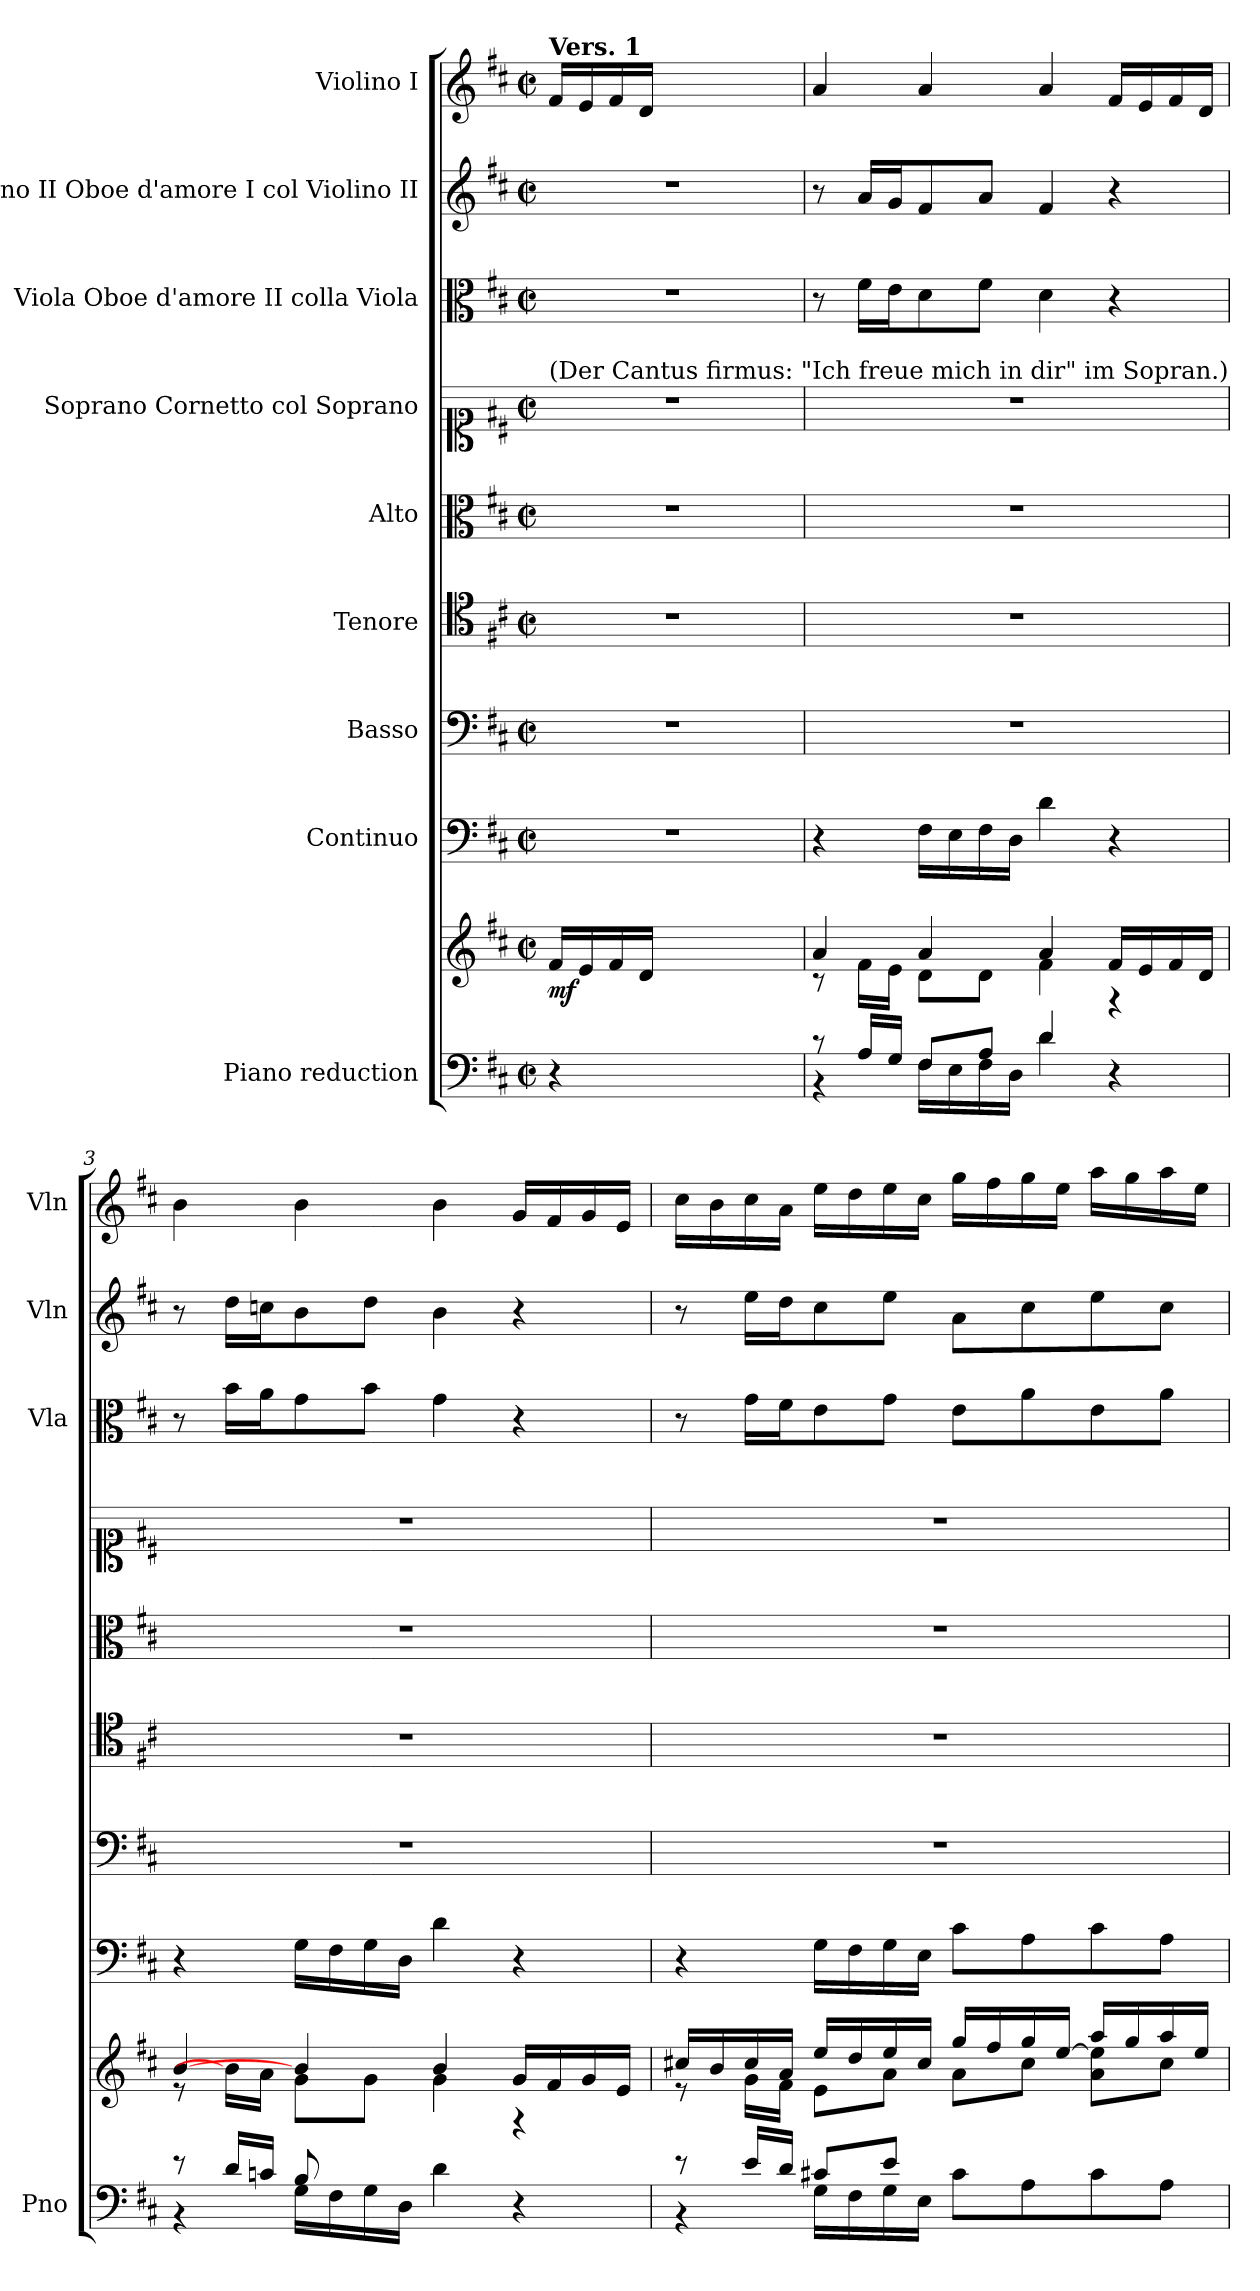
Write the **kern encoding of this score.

**kern	**kern	**dynam	**kern	**kern	**kern	**kern	**kern	**kern	**kern	**kern
*part9	*part9	*part9	*part8	*part7	*part6	*part5	*part4	*part3	*part2	*part1
*staff10	*staff9	*staff9/10	*staff8	*staff7	*staff6	*staff5	*staff4	*staff3	*staff2	*staff1
*I"Piano reduction	*	*	*I"Continuo	*I"Basso	*I"Tenore	*I"Alto	*I"Soprano Cornetto col Soprano	*I"Viola Oboe d'amore II colla Viola	*I"Violino II Oboe d'amore I col Violino II	*I"Violino I
*I'Pno	*	*	*	*	*	*	*	*I'Vla	*I'Vln	*I'Vln
*stria5	*stria5	*	*	*	*	*	*	*	*	*
*clefF4	*clefG2	*	*clefF4	*clefF4	*clefC4	*clefC3	*clefC1	*clefC3	*clefG2	*clefG2
*k[f#c#]	*k[f#c#]	*	*k[f#c#]	*k[f#c#]	*k[f#c#]	*k[f#c#]	*k[f#c#]	*k[f#c#]	*k[f#c#]	*k[f#c#]
*M2/2	*M2/2	*	*M2/2	*M2/2	*M2/2	*M2/2	*M2/2	*M2/2	*M2/2	*M2/2
*met(c|)	*met(c|)	*	*met(c|)	*met(c|)	*met(c|)	*met(c|)	*met(c|)	*met(c|)	*met(c|)	*met(c|)
=1	=1	=1	=1	=1	=1	=1	=1	=1	=1	=1
!	!	!	!	!	!	!	!	!	!	!LO:TX:a:B:t=Vers. 1
!	!	!	!	!	!	!	!LO:TX:a:t=(Der Cantus firmus&colon; "Ich freue mich in dir" im Sopran.)	!	!	!
!	!	!LO:DY:b	!	!	!	!	!	!	!	!
4r	16f#/LL	mf	1r	1r	1r	1r	1r	1r	1r	16f#/LL
.	16e/	.	.	.	.	.	.	.	.	16e/
.	16f#/	.	.	.	.	.	.	.	.	16f#/
.	16d/JJ	.	.	.	.	.	.	.	.	16d/JJ
2.ryy	2.ryy	.	.	.	.	.	.	.	.	2.ryy
=2	=2	=2	=2	=2	=2	=2	=2	=2	=2	=2
*^	*^	*	*	*	*	*	*	*	*	*
8r	4r	4a/	8r	.	4r	1r	1r	1r	1r	8r	8r	4a/
16A/LL	.	.	16f#\LL	.	.	.	.	.	.	16f#\LL	16a/LL	.
16G/JJ	.	.	16e\JJ	.	.	.	.	.	.	16e\J	16g/J	.
8F#/L	16F#\LL	4a/	8d\L	.	16F#\LL	.	.	.	.	8d\	8f#/	4a/
.	16E\	.	.	.	16E\	.	.	.	.	.	.	.
8A/J	16F#\	.	8d\J	.	16F#\	.	.	.	.	8f#\J	8a/J	.
.	16D\JJ	.	.	.	16D\JJ	.	.	.	.	.	.	.
4d/	4d\	4a/	4f#\	.	4d\	.	.	.	.	4d\	4f#/	4a/
4r	4ryy	16f#/LL	4r	.	4r	.	.	.	.	4r	4r	16f#/LL
.	.	16e/	.	.	.	.	.	.	.	.	.	16e/
.	.	16f#/	.	.	.	.	.	.	.	.	.	16f#/
.	.	16d/JJ	.	.	.	.	.	.	.	.	.	16d/JJ
=3	=3	=3	=3	=3	=3	=3	=3	=3	=3	=3	=3	=3
*	*	*	*^	*	*	*	*	*	*	*	*	*
8r	4r	[<4b/	8r	4.ryy	.	4r	1r	1r	1r	1r	8r	8r	4b\
16d/LL	.	.	16b\LL]	.	.	.	.	.	.	.	16b\LL	16dd\LL	.
16cn/JJ	.	.	16a\JJ	.	.	.	.	.	.	.	16a\J	16ccn\J	.
8B/L	16G\LL	4b/	8g\L	.	.	16G\LL	.	.	.	.	8g\	8b\	4b\
.	16F#\	.	.	.	.	16F#\	.	.	.	.	.	.	.
8ryy	16G\	.	8g\J	8d\J	.	16G\	.	.	.	.	8b\J	8dd\J	.
.	16D\JJ	.	.	.	.	16D\JJ	.	.	.	.	.	.	.
4d\	2ryy	4b/	4g\	2ryy	.	4d\	.	.	.	.	4g\	4b\	4b\
4r	.	16g/LL	4r	.	.	4r	.	.	.	.	4r	4r	16g/LL
.	.	16f#/	.	.	.	.	.	.	.	.	.	.	16f#/
.	.	16g/	.	.	.	.	.	.	.	.	.	.	16g/
.	.	16e/JJ	.	.	.	.	.	.	.	.	.	.	16e/JJ
*	*	*	*v	*v	*	*	*	*	*	*	*	*	*
=4	=4	=4	=4	=4	=4	=4	=4	=4	=4	=4	=4	=4
8r	4r	16cc#X/LL	8r	.	4r	1r	1r	1r	1r	8r	8r	16cc#\LL
.	.	16b/	.	.	.	.	.	.	.	.	.	16b\
16e/LL	.	16cc#/	16g\LL	.	.	.	.	.	.	16g\LL	16ee\LL	16cc#\
16d/JJ	.	16a/JJ	16f#\JJ	.	.	.	.	.	.	16f#\J	16dd\J	16a\JJ
8c#X/L	16G\LL	16ee/LL	8e\L	.	16G\LL	.	.	.	.	8e\	8cc#\	16ee\LL
.	16F#\	16dd/	.	.	16F#\	.	.	.	.	.	.	16dd\
8e/J	16G\	16ee/	8a\J	.	16G\	.	.	.	.	8g\J	8ee\J	16ee\
.	16E\JJ	16cc#/JJ	.	.	16E\JJ	.	.	.	.	.	.	16cc#\JJ
2ryy	8c#\L	16gg/LL	8a\L	.	8c#\L	.	.	.	.	8e\L	8a\L	16gg\LL
.	.	16ff#/	.	.	.	.	.	.	.	.	.	16ff#\
.	8A\	16gg/	8cc#\J	.	8A\	.	.	.	.	8a\	8cc#\	16gg\
.	.	[<16ee/JJ	.	.	.	.	.	.	.	.	.	16ee\JJ
.	8c#\	16aa/LL	8a\ 8ee\]L	.	8c#\	.	.	.	.	8e\	8ee\	16aa\LL
.	.	16gg/	.	.	.	.	.	.	.	.	.	16gg\
.	8A\J	16aa/	8cc#\J	.	8A\J	.	.	.	.	8a\J	8cc#\J	16aa\
.	.	16ee/JJ	.	.	.	.	.	.	.	.	.	16ee\JJ
*v	*v	*	*	*	*	*	*	*	*	*	*	*
*	*v	*v	*	*	*	*	*	*	*	*	*
=	=	=	=	=	=	=	=	=	=	=
*-	*-	*-	*-	*-	*-	*-	*-	*-	*-	*-
